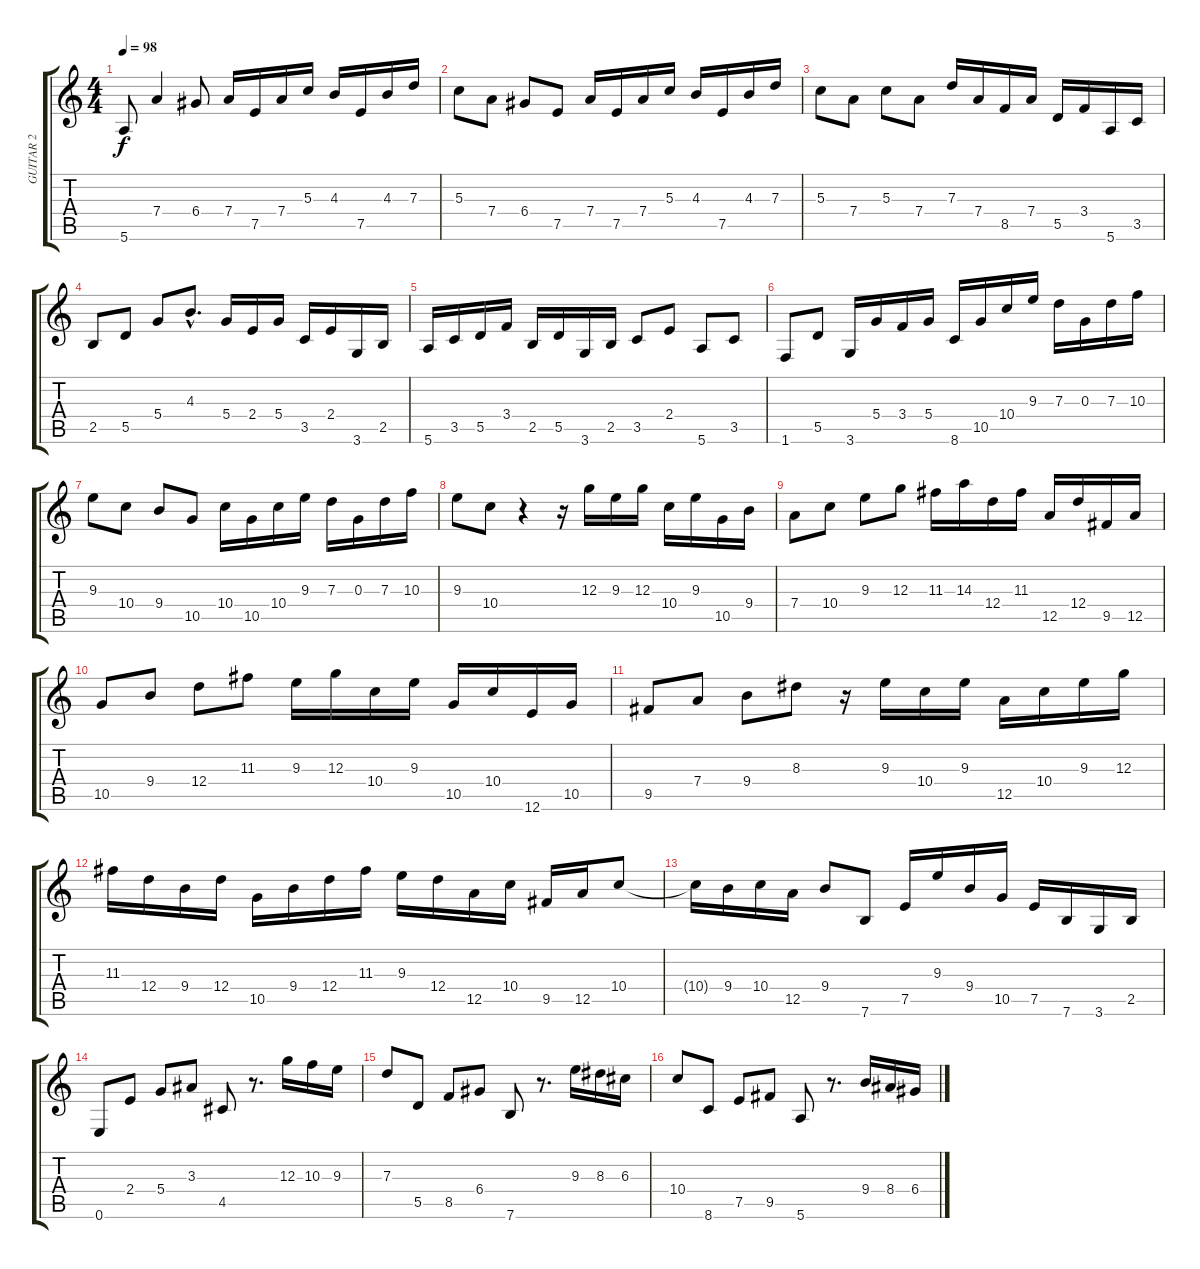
\track ("GUITAR 2" "GUITAR 2") {instrument distortionguitar}
\staff {score tabs}
\tuning (E4 B3 G3 D3 A2 E2) {hide}
\ts (4 4)
\tempo 98
\clef g2
\ks c
5.6.8{dy f instrument distortionguitar} 7.4.4 6.4.8 7.4.16 7.5.16 7.4.16 5.3.16 4.3.16 7.5.16 4.3.16 7.3.16 |
5.3.8 7.4.8 6.4.8 7.5.8 7.4.16 7.5.16 7.4.16 5.3.16 4.3.16 7.5.16 4.3.16 7.3.16 |
5.3.8 7.4.8 5.3.8 7.4.8 7.3.16 7.4.16 8.5.16 7.4.16 5.5.16 3.4.16 5.6.16 3.5.16 |
2.5.8 5.5.8 5.4.8 4.3{hac}.8{d} 5.4.16 2.4.16 5.4.16 3.5.16 2.4.16 3.6.16 2.5.16 |
5.6.16 3.5.16 5.5.16 3.4.16 2.5.16 5.5.16 3.6.16 2.5.16 3.5.8 2.4.8 5.6.8 3.5.8 |
1.6.8 5.5.8 3.6.16 5.4.16 3.4.16 5.4.16 8.6.16 10.5.16 10.4.16 9.3.16 7.3.16 0.3.16 7.3.16 10.3.16 |
9.3.8 10.4.8 9.4.8 10.5.8 10.4.16 10.5.16 10.4.16 9.3.16 7.3.16 0.3.16 7.3.16 10.3.16 |
9.3.8 10.4.8 r.4 r.16 12.3.16 9.3.16 12.3.16 10.4.16 9.3.16 10.5.16 9.4.16 |
7.4.8 10.4.8 9.3.8 12.3.8 11.3.16 14.3.16 12.4.16 11.3.16 12.5.16 12.4.16 9.5.16 12.5.16 |
10.5.8 9.4.8 12.4.8 11.3.8 9.3.16 12.3.16 10.4.16 9.3.16 10.5.16 10.4.16 12.6.16 10.5.16 |
9.5.8 7.4.8 9.4.8 8.3.8 r.16 9.3.16 10.4.16 9.3.16 12.5.16 10.4.16 9.3.16 12.3.16 |
11.3.16 12.4.16 9.4.16 12.4.16 10.5.16 9.4.16 12.4.16 11.3.16 9.3.16 12.4.16 12.5.16 10.4.16 9.5.16 12.5.16 10.4.8 |
10.4{t}.16 9.4.16 10.4.16 12.5.16 9.4.8 7.6.8 7.5.16 9.3.16 9.4.16 10.5.16 7.5.16 7.6.16 3.6.16 2.5.16 |
0.6.8 2.4.8 5.4.8 3.3.8 4.5.8 r.8{d} 12.3.16 10.3.16 9.3.16 |
7.3.8 5.5.8 8.5.8 6.4.8 7.6.8 r.8{d} 9.3.16 8.3.16 6.3.16 |
10.4.8 8.6.8 7.5.8 9.5.8 5.6.8 r.8{d} 9.4.16 8.4.16 6.4.16
